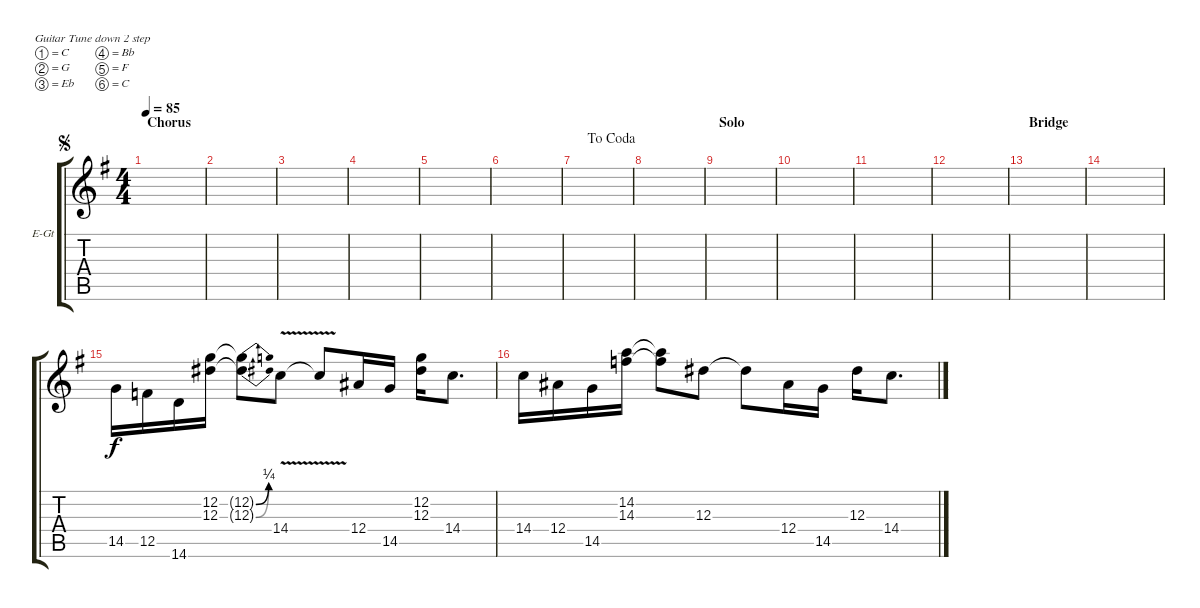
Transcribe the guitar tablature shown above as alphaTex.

\defaultSystemsLayout 4
\bracketExtendMode groupsimilarinstruments
\firstSystemTrackNameOrientation horizontal
\otherSystemsTrackNameOrientation horizontal
\track ("Guitar 6" "E-Gt") {instrument distortionguitar}
\staff {score tabs}
\tuning (C4 G3 Eb3 Bb2 F2 C2)
\ts (4 4)
\section ("" "Chorus")
\jump segno
\tempo 85
\clef g2
\ks g
|
|
|
|
|
|
\jump dacoda
|
|
\section ("" "Solo")
|
|
|
|
\section ("" "Bridge")
|
|
14.5.16 12.5.16 14.6.16 (12.3 12.2).16 (12.2{be (bend 0 0 3.5999999999999996 1) t} 12.3{be (bend 0 0 3.5999999999999996 1) t}).8 14.4{v}.8 14.4{v t}.8 12.4.16 14.5.16 (12.3 12.2).16 14.4.8{d} |
14.4.16 12.4.16 14.5.16 (14.3 14.2).16 (14.2{t} 14.3{t}).8 12.3.8 12.3{t}.8 12.4.16 14.5.16 12.3.16 14.4.8{d}
